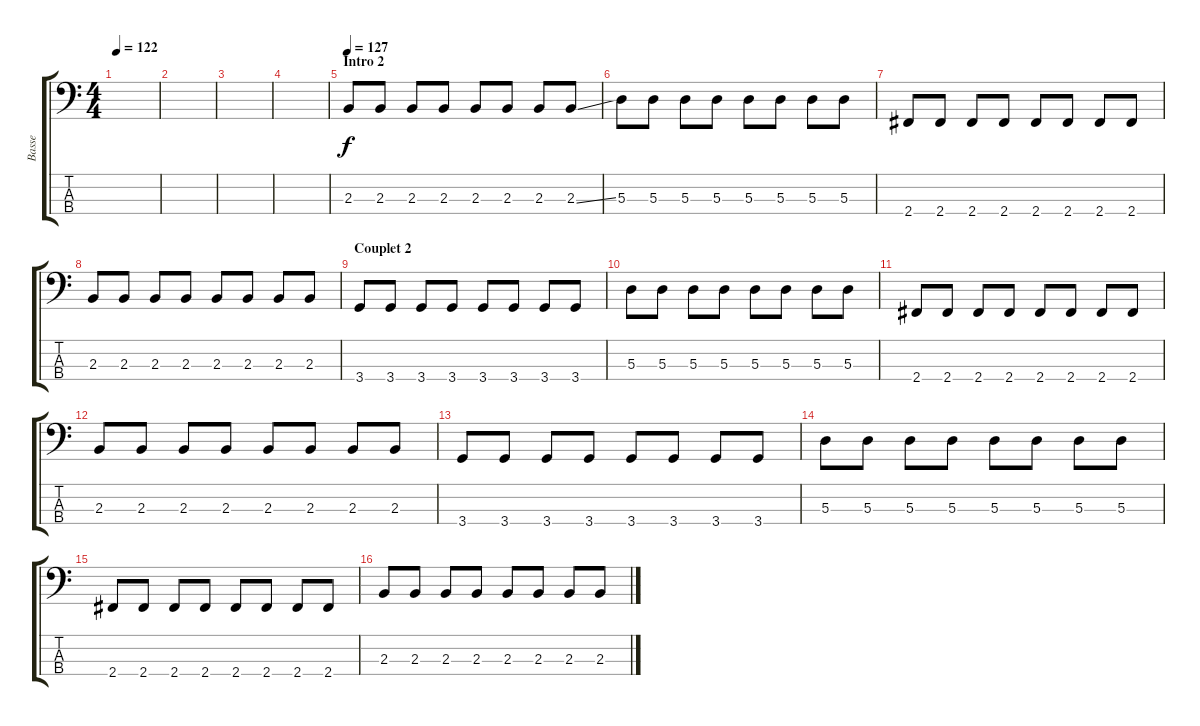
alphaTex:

\track ("Basse" "Basse") {instrument electricbassfinger}
\staff {score tabs}
\tuning (G2 D2 A1 E1) {hide}
\ts (4 4)
\tempo 122
\clef f4
\ks c
|
|
|
|
\section ("" "Intro 2")
\tempo 127
2.3.8 2.3.8 2.3.8 2.3.8 2.3.8 2.3.8 2.3.8 2.3{ss}.8 |
5.3.8 5.3.8 5.3.8 5.3.8 5.3.8 5.3.8 5.3.8 5.3.8 |
2.4.8 2.4.8 2.4.8 2.4.8 2.4.8 2.4.8 2.4.8 2.4.8 |
2.3.8 2.3.8 2.3.8 2.3.8 2.3.8 2.3.8 2.3.8 2.3.8 |
\section ("" "Couplet 2")
3.4.8 3.4.8 3.4.8 3.4.8 3.4.8 3.4.8 3.4.8 3.4.8 |
5.3.8 5.3.8 5.3.8 5.3.8 5.3.8 5.3.8 5.3.8 5.3.8 |
2.4.8 2.4.8 2.4.8 2.4.8 2.4.8 2.4.8 2.4.8 2.4.8 |
2.3.8 2.3.8 2.3.8 2.3.8 2.3.8 2.3.8 2.3.8 2.3.8 |
3.4.8 3.4.8 3.4.8 3.4.8 3.4.8 3.4.8 3.4.8 3.4.8 |
5.3.8 5.3.8 5.3.8 5.3.8 5.3.8 5.3.8 5.3.8 5.3.8 |
2.4.8 2.4.8 2.4.8 2.4.8 2.4.8 2.4.8 2.4.8 2.4.8 |
2.3.8 2.3.8 2.3.8 2.3.8 2.3.8 2.3.8 2.3.8 2.3.8
